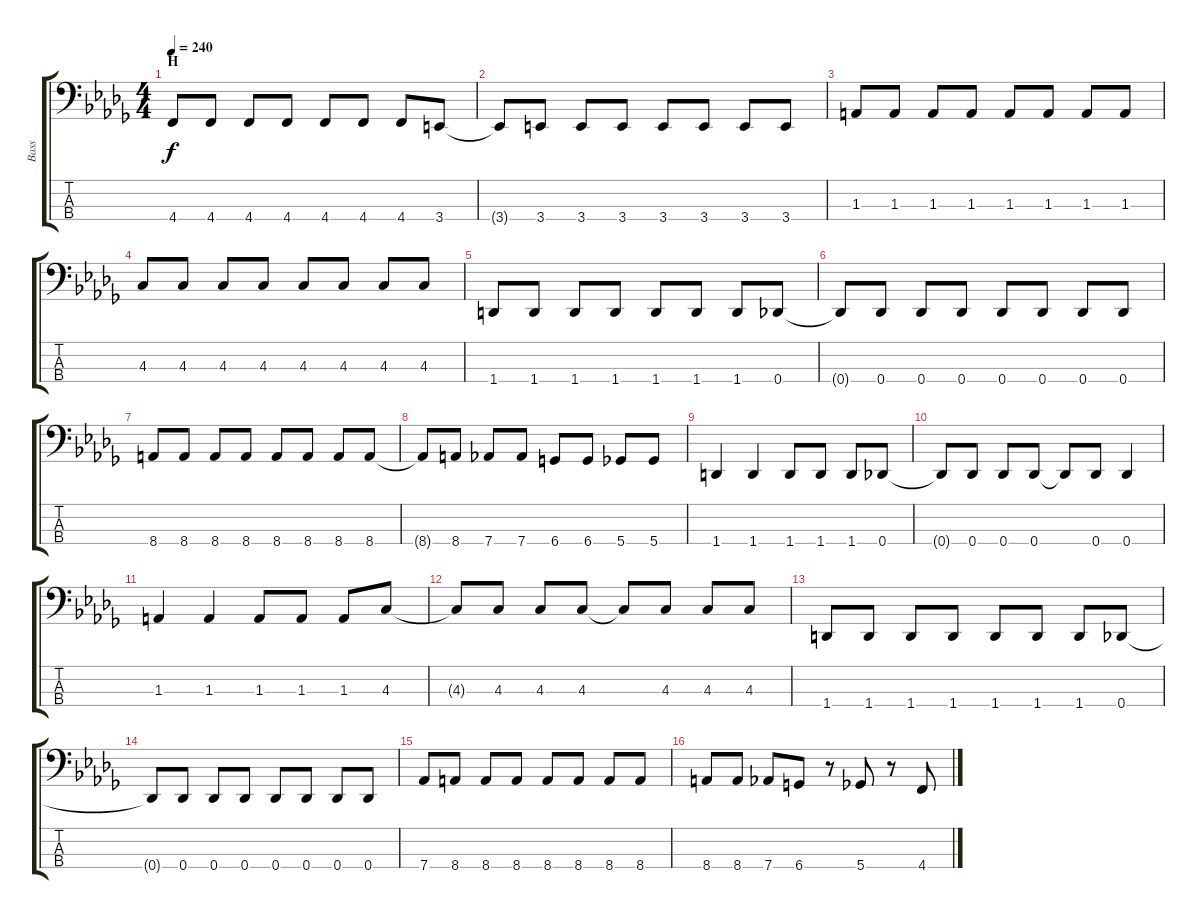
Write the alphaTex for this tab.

\track ("Bass" "Bass") {instrument electricbasspick}
\staff {score tabs}
\tuning (Gb2 Db2 Ab1 Db1) {hide}
\ts (4 4)
\section ("" "H")
\tempo 240
\clef f4
\ks db
4.4.8{dy f} 4.4.8 4.4.8 4.4.8 4.4.8 4.4.8 4.4.8 3.4.8 |
3.4{t}.8 3.4.8 3.4.8 3.4.8 3.4.8 3.4.8 3.4.8 3.4.8 |
1.3.8 1.3.8 1.3.8 1.3.8 1.3.8 1.3.8 1.3.8 1.3.8 |
4.3.8 4.3.8 4.3.8 4.3.8 4.3.8 4.3.8 4.3.8 4.3.8 |
1.4.8 1.4.8 1.4.8 1.4.8 1.4.8 1.4.8 1.4.8 0.4.8 |
0.4{t}.8 0.4.8 0.4.8 0.4.8 0.4.8 0.4.8 0.4.8 0.4.8 |
8.4.8 8.4.8 8.4.8 8.4.8 8.4.8 8.4.8 8.4.8 8.4.8 |
8.4{t}.8 8.4.8 7.4.8 7.4.8 6.4.8 6.4.8 5.4.8 5.4.8 |
1.4.4 1.4.4 1.4.8 1.4.8 1.4.8 0.4.8 |
0.4{t}.8 0.4.8 0.4.8 0.4.8 0.4{t}.8 0.4.8 0.4.4 |
1.3.4 1.3.4 1.3.8 1.3.8 1.3.8 4.3.8 |
4.3{t}.8 4.3.8 4.3.8 4.3.8 4.3{t}.8 4.3.8 4.3.8 4.3.8 |
1.4.8 1.4.8 1.4.8 1.4.8 1.4.8 1.4.8 1.4.8 0.4.8 |
0.4{t}.8 0.4.8 0.4.8 0.4.8 0.4.8 0.4.8 0.4.8 0.4.8 |
7.4.8 8.4.8 8.4.8 8.4.8 8.4.8 8.4.8 8.4.8 8.4.8 |
8.4.8 8.4.8 7.4.8 6.4.8 r.8 5.4.8 r.8 4.4.8
